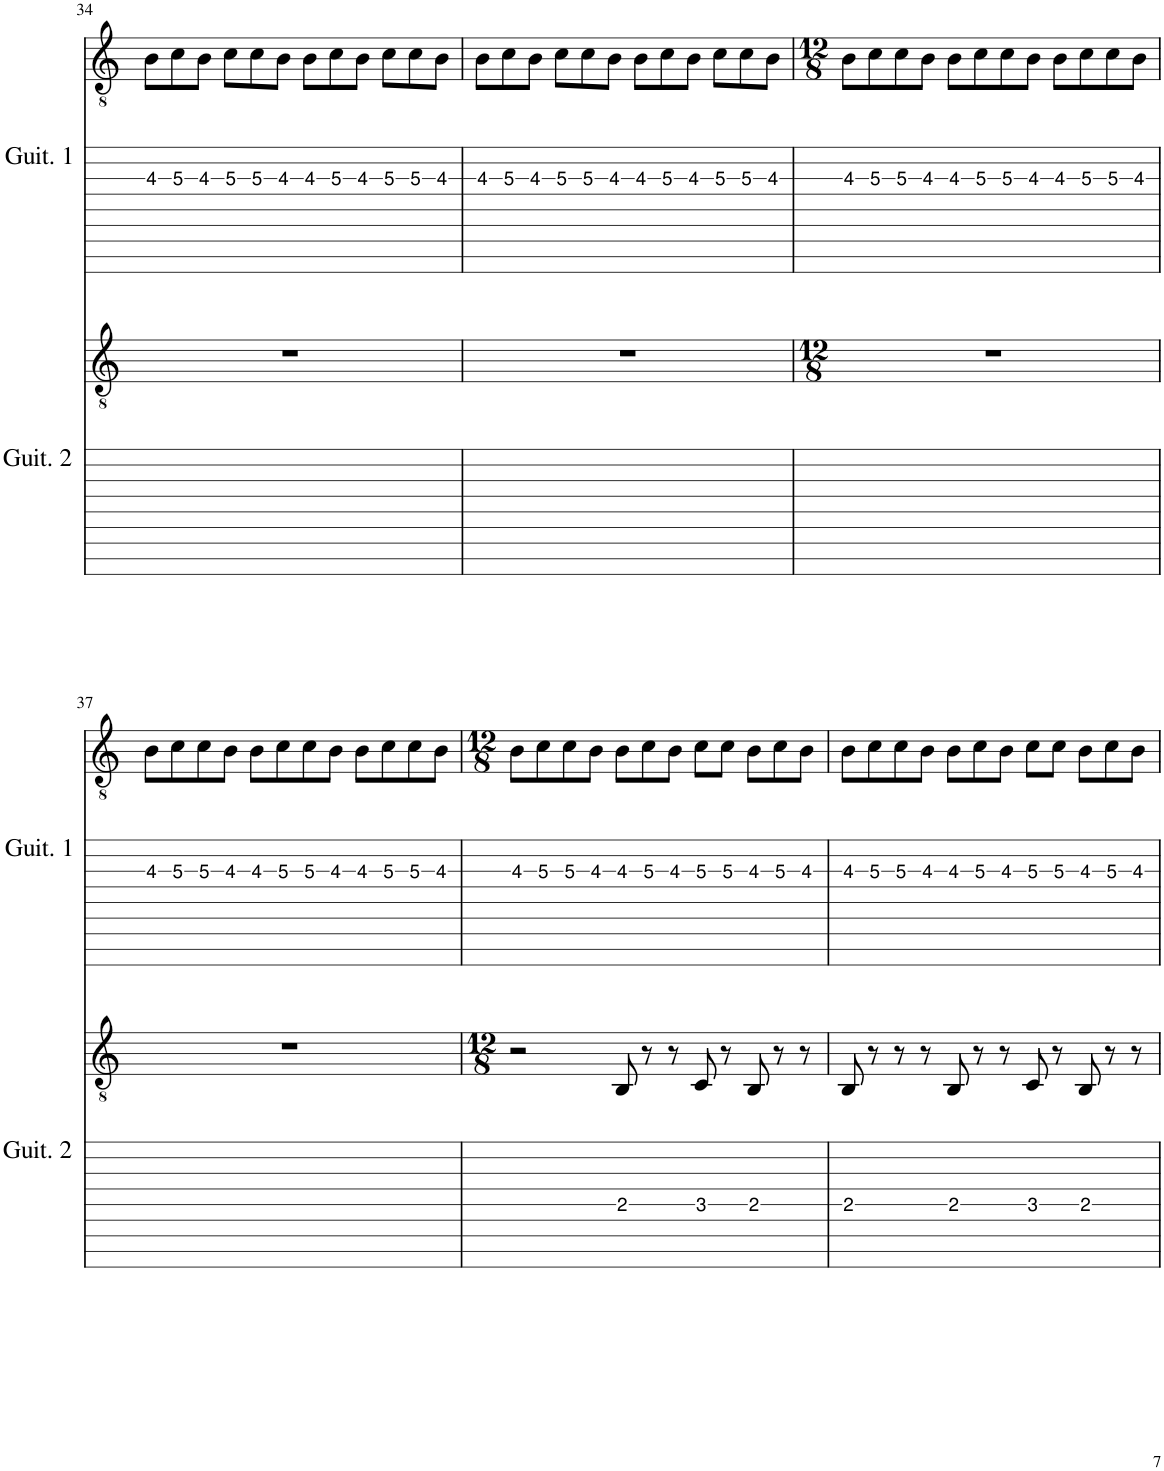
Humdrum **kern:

**kern	**kern	**kern	**kern
*part2	*part2	*part1	*part1
*staff4	*staff3	*staff2	*staff1
*I"Guitar 2	*	*I"Guitar 1	*
*I'Guit. 2	*	*I'Guit. 1	*
!!LO:PB:g=z
*	*clefGv2	*	*clefGv2
*k[]	*k[]	*k[]	*k[]
*M12/8	*M12/8	*M12/8	*M12/8
=34	=34	=34	=34
1.r	1.r	8BL	8B\L
.	.	8c	8c\
.	.	8BJ	8B\J
.	.	8cL	8c\L
.	.	8c	8c\
.	.	8BJ	8B\J
.	.	8BL	8B\L
.	.	8c	8c\
.	.	8BJ	8B\J
.	.	8cL	8c\L
.	.	8c	8c\
.	.	8BJ	8B\J
=35	=35	=35	=35
1.r	1.r	8BL	8B\L
.	.	8c	8c\
.	.	8BJ	8B\J
.	.	8cL	8c\L
.	.	8c	8c\
.	.	8BJ	8B\J
.	.	8BL	8B\L
.	.	8c	8c\
.	.	8BJ	8B\J
.	.	8cL	8c\L
.	.	8c	8c\
.	.	8BJ	8B\J
=36	=36	=36	=36
*M12/8	*M12/8	*M12/8	*M12/8
1.r	1.r	8BL	8B\L
.	.	8c	8c\
.	.	8cJ	8c\
.	.	8BL	8B\J
.	.	8B	8B\L
.	.	8cJ	8c\
.	.	8cL	8c\
.	.	8B	8B\J
.	.	8BJ	8B\L
.	.	8cL	8c\
.	.	8c	8c\
.	.	8BJ	8B\J
!!LO:LB:g=z
=37	=37	=37	=37
1.r	1.r	8BL	8B\L
.	.	8c	8c\
.	.	8cJ	8c\
.	.	8BL	8B\J
.	.	8B	8B\L
.	.	8cJ	8c\
.	.	8cL	8c\
.	.	8B	8B\J
.	.	8BJ	8B\L
.	.	8cL	8c\
.	.	8c	8c\
.	.	8BJ	8B\J
=38	=38	=38	=38
*M12/8	*M12/8	*M12/8	*M12/8
2r	2r	8BL	8B\L
.	.	8c	8c\
.	.	8cJ	8c\
.	.	8BL	8B\J
8BB	8BB/	8B	8B\L
8r	8r	8cJ	8c\
8r	8r	8BL	8B\J
8C	8C/	8c	8c\L
8r	8r	8cJ	8c\J
8BB	8BB/	8BL	8B\L
8r	8r	8c	8c\
8r	8r	8BJ	8B\J
=39	=39	=39	=39
8BB	8BB/	8BL	8B\L
8r	8r	8c	8c\
8r	8r	8cJ	8c\
8r	8r	8BL	8B\J
8BB	8BB/	8B	8B\L
8r	8r	8cJ	8c\
8r	8r	8BL	8B\J
8C	8C/	8c	8c\L
8r	8r	8cJ	8c\J
8BB	8BB/	8BL	8B\L
8r	8r	8c	8c\
8r	8r	8BJ	8B\J
=	=	=	=
*-	*-	*-	*-
